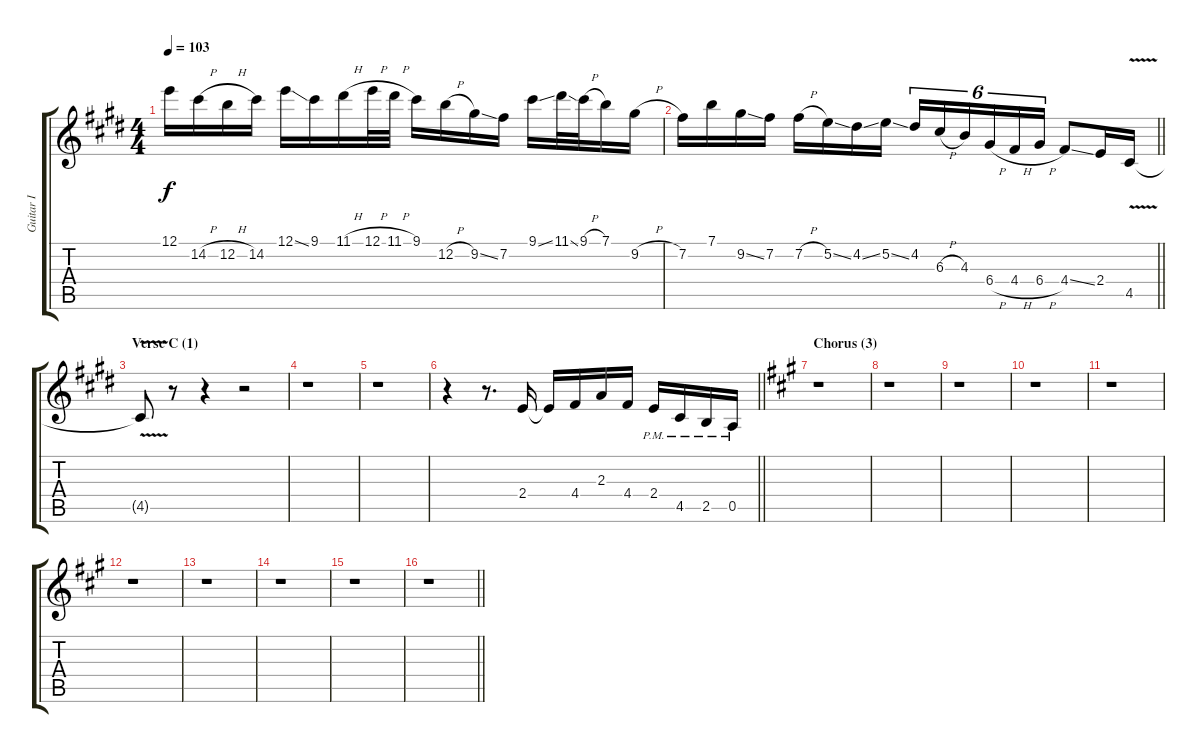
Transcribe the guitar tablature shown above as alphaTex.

\track ("Guitar I" "Guitar I") {instrument distortionguitar}
\staff {score tabs}
\tuning (E4 B3 G3 D3 A2 E2) {hide}
\ts (4 4)
\tempo 103
\clef g2
\ks c#minor
12.1.16{dy f} 14.2{h}.16 12.2{h}.16 14.2.16 12.1{ss}.16 9.1.16 11.1{h}.16 12.1{h}.32 11.1{h}.32 9.1.16 12.2{h}.16 9.2{ss}.16 7.2.16 9.1{ss}.16 11.1{ss}.32 9.1{h}.32 7.1.16 9.2{h}.16 |
\barLineRight lightlight
7.2.16 7.1.16 9.2{ss}.16 7.2.16 7.2{h}.16 5.2{ss}.16 4.2{ss}.16 5.2{ss}.16 4.2.16{tu (6 4)} 6.3{h}.16{tu (6 4)} 4.3.16{tu (6 4)} 6.4{h}.16{tu (6 4)} 4.4{h}.16{tu (6 4)} 6.4{h}.16{tu (6 4)} 4.4{ss}.8 2.4.16 4.5{v}.16 |
\section ("" "Verse C (1)")
4.5{t}.8 r.8 r.4 r.2 |
r.1 |
r.1 |
\barLineRight lightlight
r.4 r.8{d} 2.4.16 2.4{t}.16 4.4.16 2.3.16 4.4.16 2.4{pm}.16 4.5{pm}.16 2.5{pm}.16 0.5{pm}.16 |
\section ("" "Chorus (3)")
\ks f#minor
r.1 |
r.1 |
r.1 |
r.1 |
r.1 |
r.1 |
r.1 |
r.1 |
r.1 |
\barLineRight lightlight
r.1
